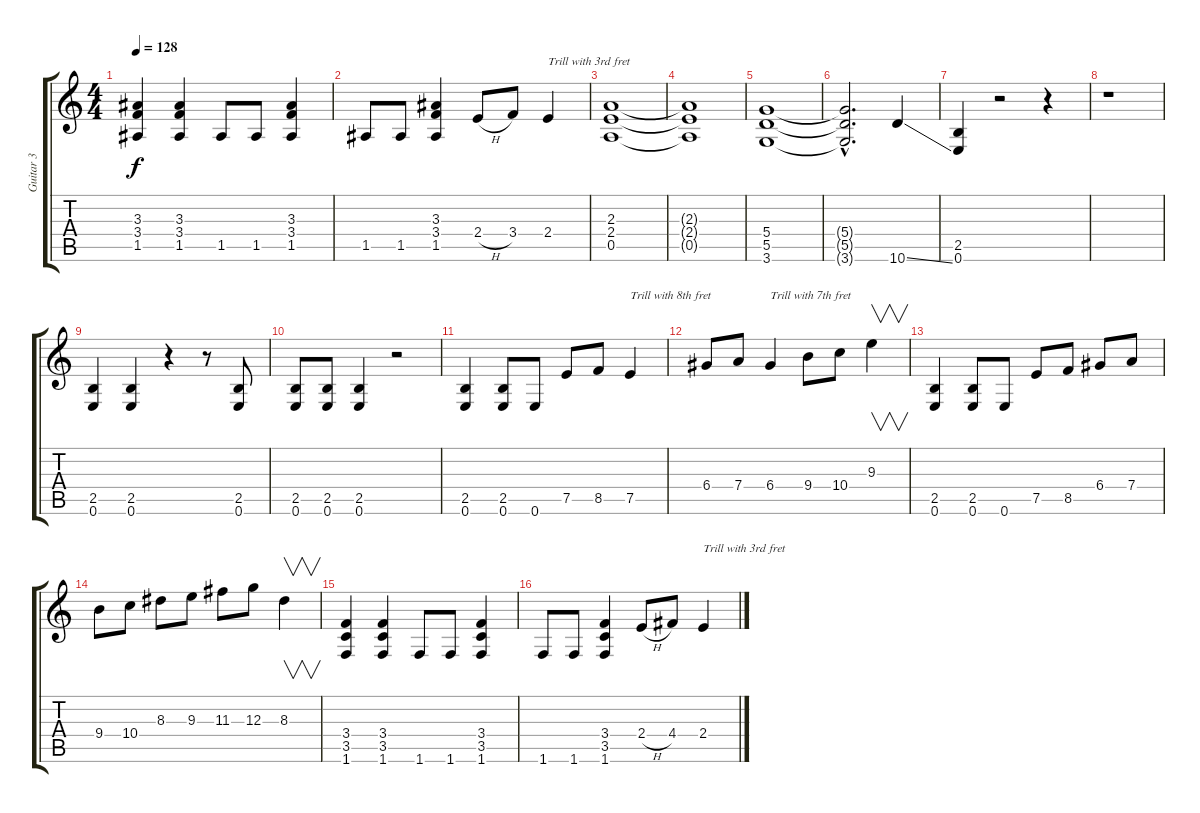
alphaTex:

\track ("Guitar 3" "Guitar 3") {instrument distortionguitar}
\staff {score tabs}
\tuning (E4 B3 G3 D3 A2 E2) {hide}
\ts (4 4)
\tempo 128
\clef g2
\ks c
(3.3 3.4 1.5).4{dy f} (3.3 3.4 1.5).4 1.5.8 1.5.8 (3.3 3.4 1.5).4 |
1.5.8 1.5.8 (3.3 3.4 1.5).4 2.4{h}.8 3.4.8 2.4.4{txt "Trill with 3rd fret"} |
(2.3 2.4 0.5).1 |
(2.3{t} 2.4{t} 0.5{t}).1 |
(5.4 5.5 3.6).1 |
(5.4{hac t} 5.5{hac t} 3.6{hac t}).2{d} 10.6{ss}.4 |
(2.5 0.6).4 r.2 r.4 |
r.1 |
(2.5 0.6).4 (2.5 0.6).4 r.4 r.8 (2.5 0.6).8 |
(2.5 0.6).8 (2.5 0.6).8 (2.5 0.6).4 r.2 |
(2.5 0.6).4 (2.5 0.6).8 0.6.8 7.5.8 8.5.8 7.5.4{txt "Trill with 8th fret"} |
6.4.8 7.4.8 6.4.4{txt "Trill with 7th fret"} 9.4.8 10.4.8 9.3.4{v} |
(2.5 0.6).4 (2.5 0.6).8 0.6.8 7.5.8 8.5.8 6.4.8 7.4.8 |
9.4.8 10.4.8 8.3.8 9.3.8 11.3.8 12.3.8 8.3.4{v} |
(3.4 3.5 1.6).4 (3.4 3.5 1.6).4 1.6.8 1.6.8 (3.4 3.5 1.6).4 |
1.6.8 1.6.8 (3.4 3.5 1.6).4 2.4{h}.8 4.4.8 2.4.4{txt "Trill with 3rd fret"}
